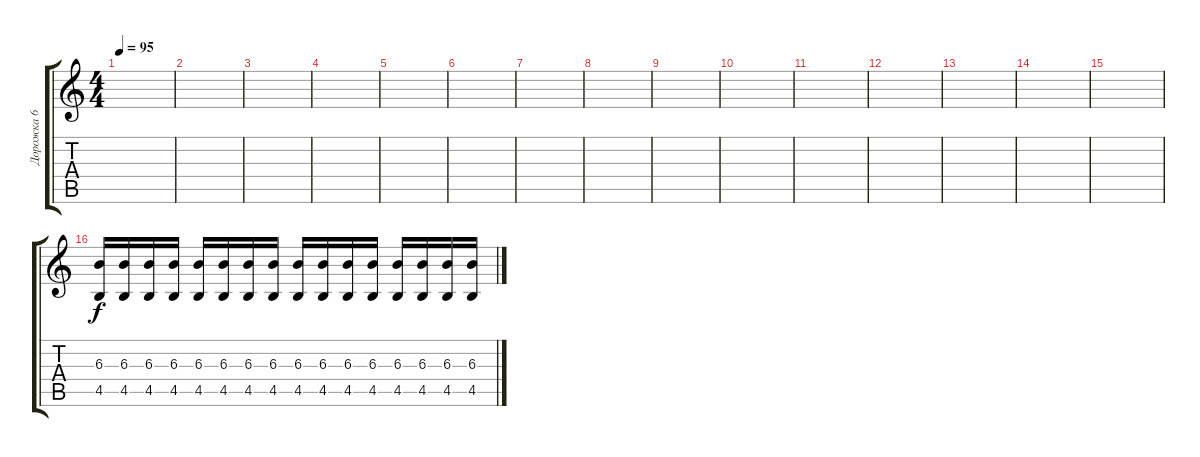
\track ("Дорожка 6" "Дорожка 6") {instrument distortionguitar}
\staff {score tabs}
\tuning (D4 A3 F3 C3 G2 C2) {hide}
\ts (4 4)
\tempo 95
\clef g2
\ks c
|
|
|
|
|
|
|
|
|
|
|
|
|
|
|
(6.3 4.5).16 (6.3 4.5).16 (6.3 4.5).16 (6.3 4.5).16 (6.3 4.5).16 (6.3 4.5).16 (6.3 4.5).16 (6.3 4.5).16 (6.3 4.5).16 (6.3 4.5).16 (6.3 4.5).16 (6.3 4.5).16 (6.3 4.5).16 (6.3 4.5).16 (6.3 4.5).16 (6.3 4.5).16
